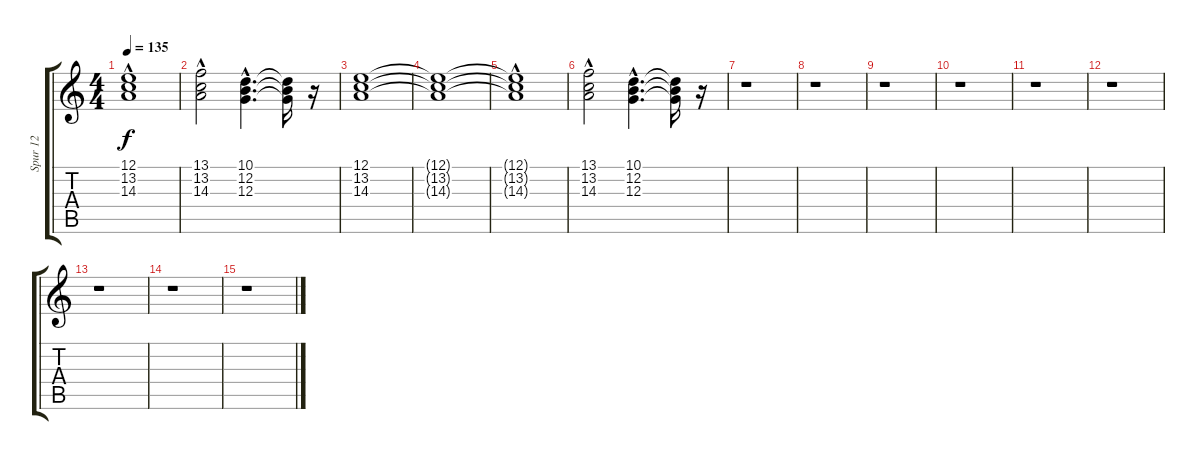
\track ("Spur 12" "Spur 12") {instrument pad2warm}
\staff {score tabs}
\tuning (E4 B3 G3 D3 A2 E2) {hide}
\ts (4 4)
\tempo 135
\clef g2
\ks c
(12.1{t} 13.2{hac t} 14.3{hac t}).1{dy f} |
(13.1 13.2{hac} 14.3{hac}).2 (10.1{hac} 12.2{hac} 12.3{hac}).4{d} (10.1{t} 12.2{t} 12.3{t}).16 r.16 |
(12.1 13.2 14.3).1 |
(12.1{t} 13.2{t} 14.3{t}).1 |
(12.1{t} 13.2{hac t} 14.3{hac t}).1 |
(13.1 13.2{hac} 14.3{hac}).2 (10.1{hac} 12.2{hac} 12.3{hac}).4{d} (10.1{t} 12.2{t} 12.3{t}).16 r.16 |
r.1 |
r.1 |
r.1 |
r.1 |
r.1 |
r.1 |
r.1 |
r.1 |
r.1
